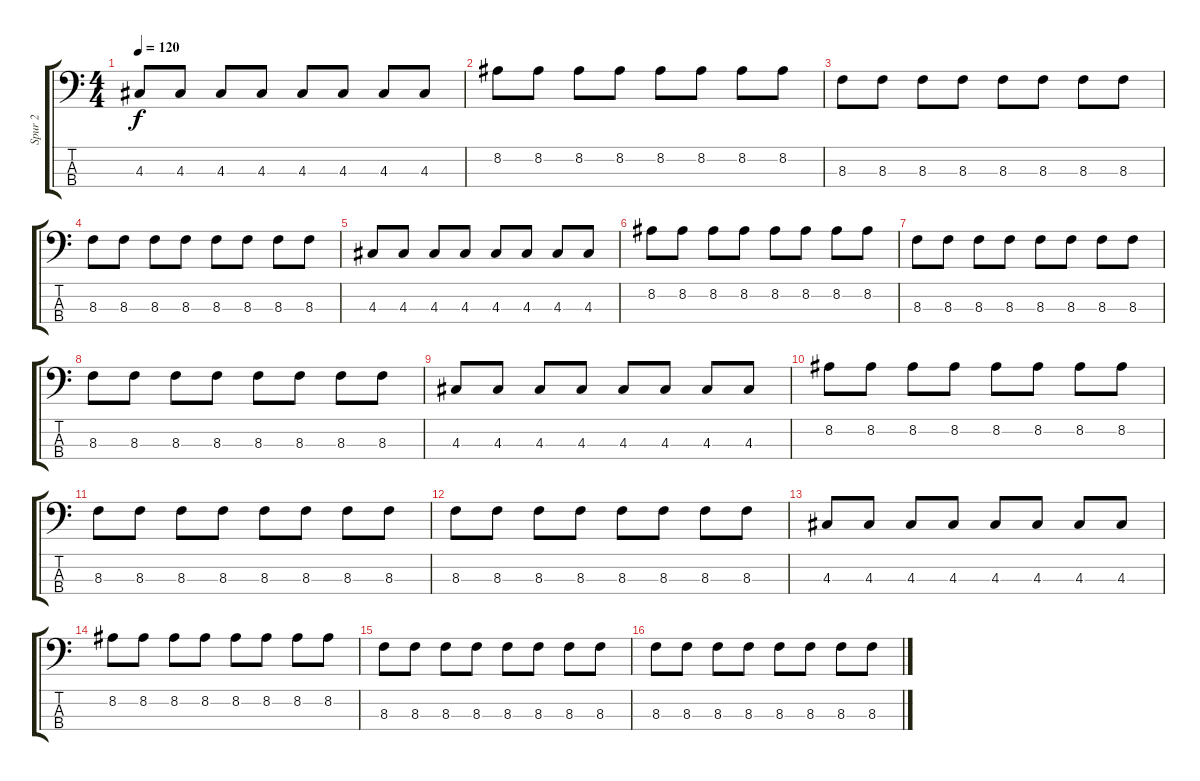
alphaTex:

\track ("Spur 2" "Spur 2") {instrument synthbass2}
\staff {score tabs}
\tuning (G2 D2 A1 E1) {hide}
\ts (4 4)
\tempo 120
\clef f4
\ks c
4.3.8{dy f} 4.3.8 4.3.8 4.3.8 4.3.8 4.3.8 4.3.8 4.3.8 |
8.2.8 8.2.8 8.2.8 8.2.8 8.2.8 8.2.8 8.2.8 8.2.8 |
8.3.8 8.3.8 8.3.8 8.3.8 8.3.8 8.3.8 8.3.8 8.3.8 |
8.3.8 8.3.8 8.3.8 8.3.8 8.3.8 8.3.8 8.3.8 8.3.8 |
4.3.8 4.3.8 4.3.8 4.3.8 4.3.8 4.3.8 4.3.8 4.3.8 |
8.2.8 8.2.8 8.2.8 8.2.8 8.2.8 8.2.8 8.2.8 8.2.8 |
8.3.8 8.3.8 8.3.8 8.3.8 8.3.8 8.3.8 8.3.8 8.3.8 |
8.3.8 8.3.8 8.3.8 8.3.8 8.3.8 8.3.8 8.3.8 8.3.8 |
4.3.8 4.3.8 4.3.8 4.3.8 4.3.8 4.3.8 4.3.8 4.3.8 |
8.2.8 8.2.8 8.2.8 8.2.8 8.2.8 8.2.8 8.2.8 8.2.8 |
8.3.8 8.3.8 8.3.8 8.3.8 8.3.8 8.3.8 8.3.8 8.3.8 |
8.3.8 8.3.8 8.3.8 8.3.8 8.3.8 8.3.8 8.3.8 8.3.8 |
4.3.8 4.3.8 4.3.8 4.3.8 4.3.8 4.3.8 4.3.8 4.3.8 |
8.2.8 8.2.8 8.2.8 8.2.8 8.2.8 8.2.8 8.2.8 8.2.8 |
8.3.8 8.3.8 8.3.8 8.3.8 8.3.8 8.3.8 8.3.8 8.3.8 |
8.3.8 8.3.8 8.3.8 8.3.8 8.3.8 8.3.8 8.3.8 8.3.8
